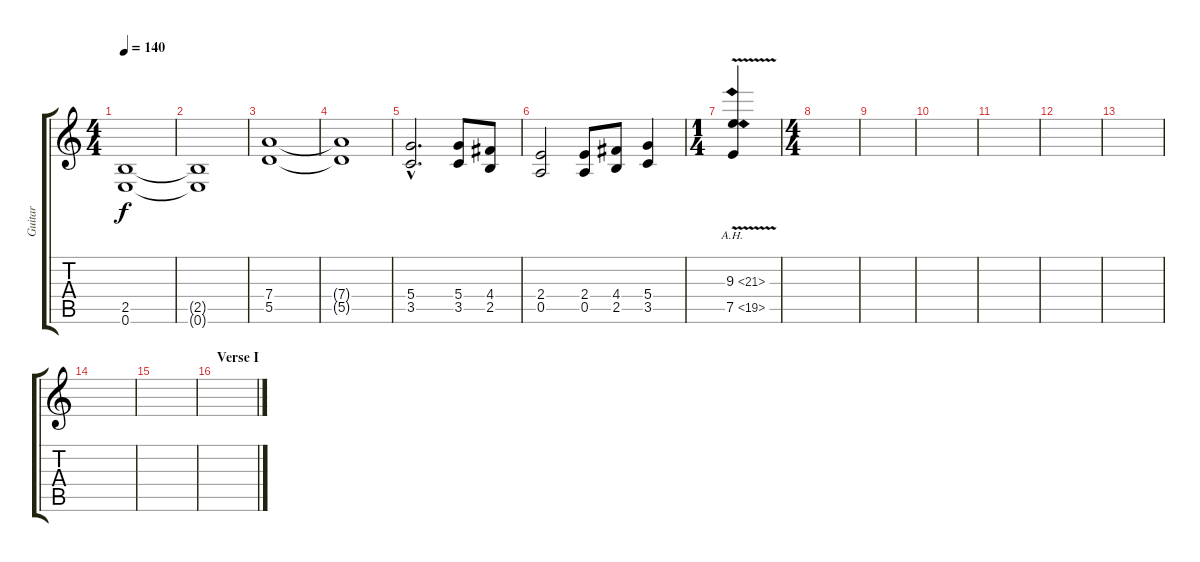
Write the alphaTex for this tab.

\track ("Guitar " "Guitar ") {instrument distortionguitar}
\staff {score tabs}
\tuning (E4 B3 G3 D3 A2 E2) {hide}
\ts (4 4)
\tempo 140
\clef g2
\ks c
(2.5 0.6).1{dy f} |
(2.5{t} 0.6{t}).1 |
(7.4 5.5).1 |
(7.4{t} 5.5{t}).1 |
(5.4{hac} 3.5{hac}).2{d} (5.4 3.5).8 (4.4 2.5).8 |
(2.4 0.5).2 (2.4 0.5).8 (4.4 2.5).8 (5.4 3.5).4 |
\ts (1 4)
(9.3{ah 12} 7.5{ah 12 v}).4{balance 8} |
\ts (4 4)
|
|
|
|
|
|
|
|
\section ("" "Verse I")
